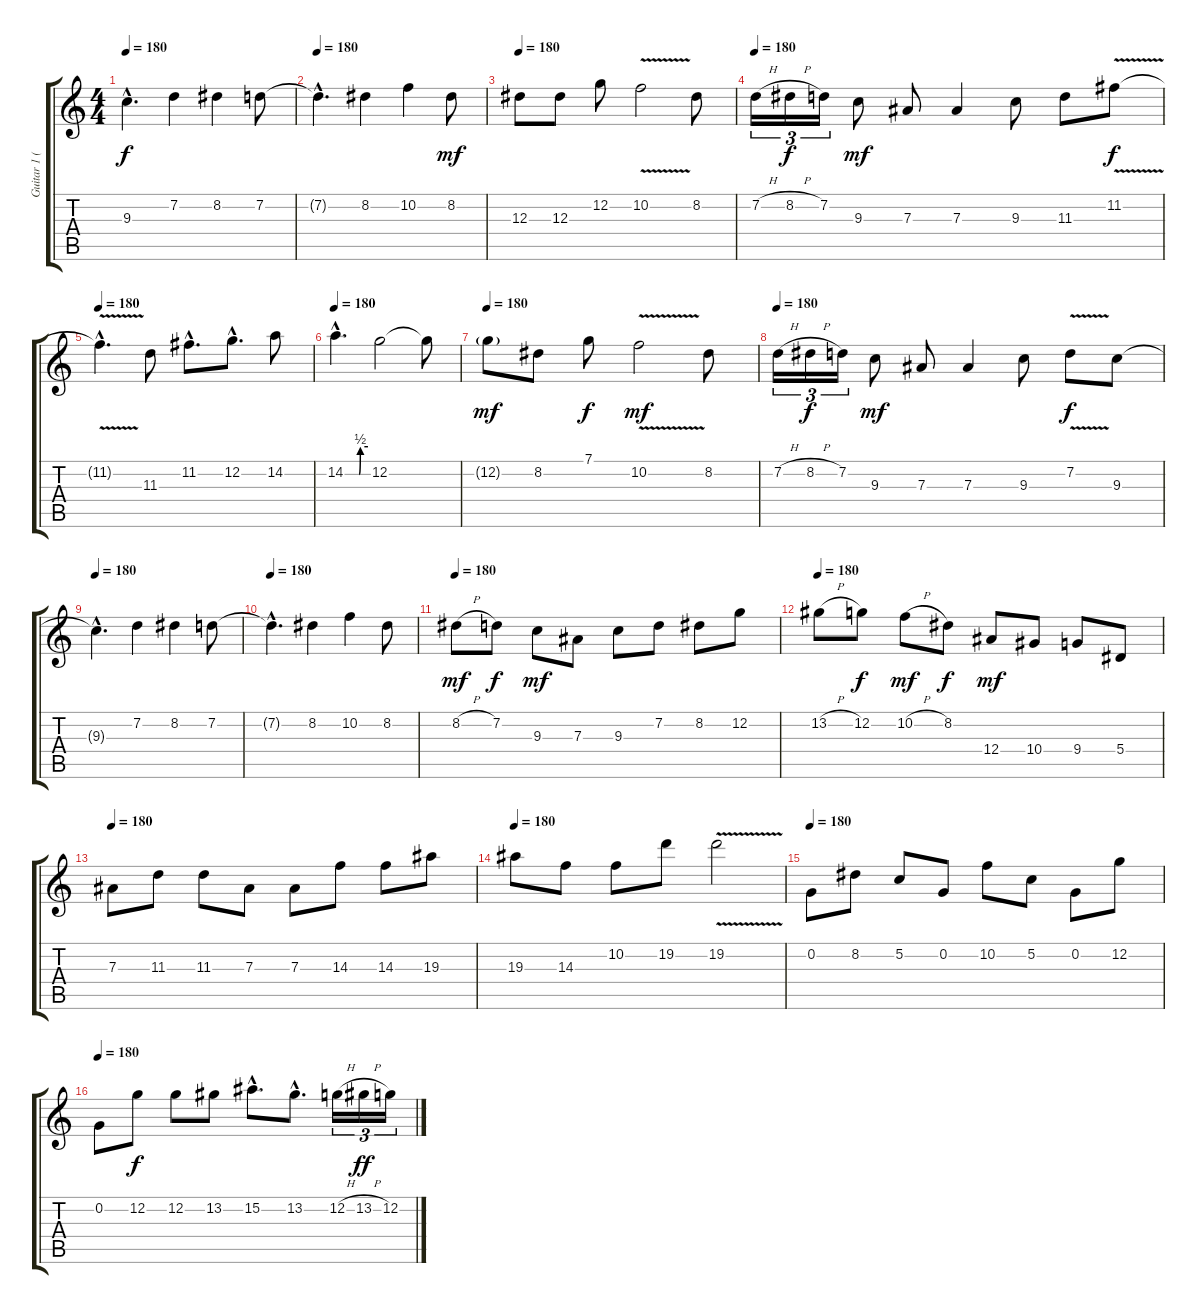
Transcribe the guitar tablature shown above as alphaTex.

\track ("Guitar 1 (Lead)" "Guitar 1 (") {instrument overdrivenguitar}
\staff {score tabs}
\tuning (C4 G3 Eb3 Bb2 F2 C2) {hide}
\ts (4 4)
\tempo 180
\clef g2
\ks c
9.3{hac t}.4{d dy f} 7.2.4 8.2.4 7.2.8 |
\tempo 180
7.2{hac t}.4{d} 8.2.4 10.2.4 8.2.8{dy mf} |
\tempo 180
12.3.8 12.3.8 12.2.8 10.2{v}.2 8.2.8 |
\tempo 180
7.2{h}.16{tu (3 2)} 8.2{h}.16{tu (3 2) dy f} 7.2.16{tu (3 2)} 9.3.8{dy mf} 7.3.8 7.3.4 9.3.8 11.3.8 11.2{v}.8{dy f} |
\tempo 180
11.2{hac t}.4{d} 11.3.8 11.2{hac}.8{d} 12.2{hac}.8{d} 14.2.8 |
\tempo 180
14.2{be (custom 0 0 37 0 40 2 60 2) hac}.4{d} 12.2.2 12.2{t}.8 |
\tempo 180
12.2{g}.8{dy mf} 8.2.8 7.1.8{dy f} 10.2{v}.2{dy mf} 8.2.8 |
\tempo 180
7.2{h}.16{tu (3 2)} 8.2{h}.16{tu (3 2) dy f} 7.2.16{tu (3 2)} 9.3.8{dy mf} 7.3.8 7.3.4 9.3.8 7.2{v}.8{dy f} 9.3.8 |
\tempo 180
9.3{hac t}.4{d} 7.2.4 8.2.4 7.2.8 |
\tempo 180
7.2{hac t}.4{d} 8.2.4 10.2.4 8.2.8 |
\tempo 180
8.2{h}.8{dy mf} 7.2.8{dy f} 9.3.8{dy mf} 7.3.8 9.3.8 7.2.8 8.2.8 12.2.8 |
\tempo 180
13.2{h}.8 12.2.8{dy f} 10.2{h}.8{dy mf} 8.2.8{dy f} 12.4.8{dy mf} 10.4.8 9.4.8 5.4.8 |
\tempo 180
7.3.8 11.3.8 11.3.8 7.3.8 7.3.8 14.3.8 14.3.8 19.3.8 |
\tempo 180
19.3.8 14.3.8 10.2.8 19.2.8 19.2{v}.2 |
\tempo 180
0.2.8 8.2.8 5.2.8 0.2.8 10.2.8 5.2.8 0.2.8 12.2.8 |
\tempo 180
0.2.8 12.2.8{dy f} 12.2.8 13.2.8 15.2{hac}.8{d} 13.2{hac}.8{d} 12.2{h}.16{tu (3 2)} 13.2{h}.16{tu (3 2) dy ff} 12.2.16{tu (3 2)}
